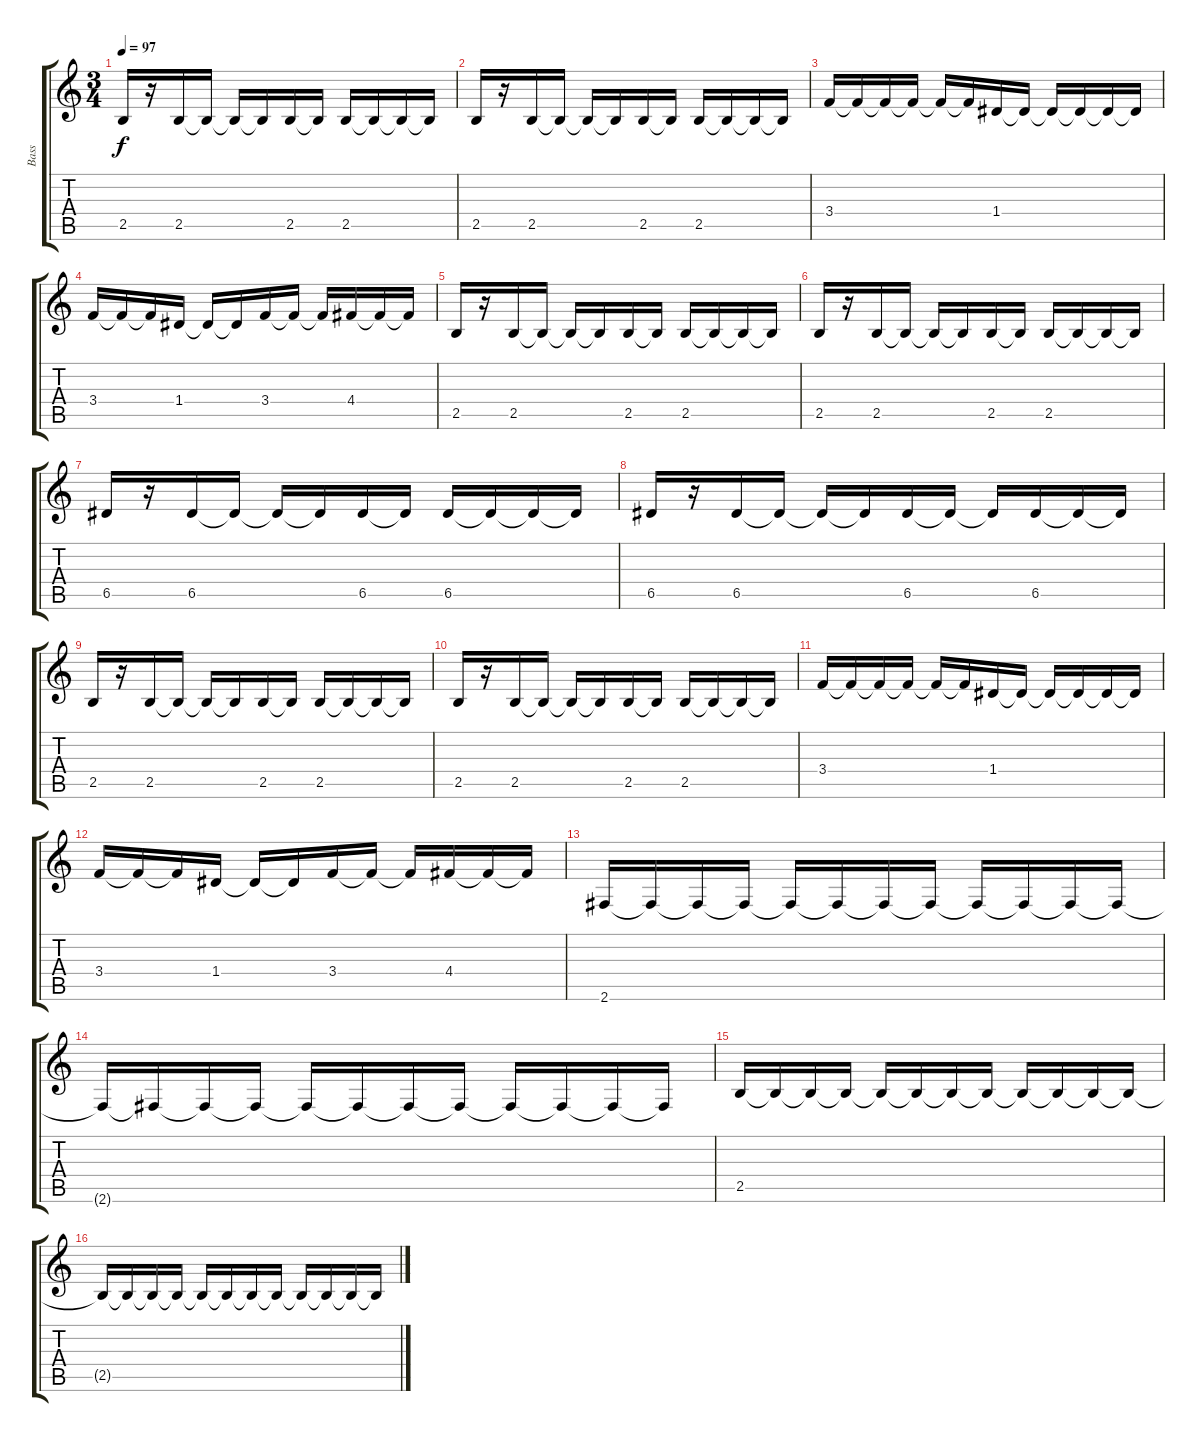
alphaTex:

\track ("Bass" "Bass") {instrument electricbassfinger}
\staff {score tabs}
\tuning (E4 B3 G3 D3 A2 E2) {hide}
\ts (3 4)
\tempo 97
\clef g2
\ks c
2.5.16{dy f} r.16 2.5.16 2.5{t}.16 2.5{t}.16 2.5{t}.16 2.5.16 2.5{t}.16 2.5.16 2.5{t}.16 2.5{t}.16 2.5{t}.16 |
2.5.16 r.16 2.5.16 2.5{t}.16 2.5{t}.16 2.5{t}.16 2.5.16 2.5{t}.16 2.5.16 2.5{t}.16 2.5{t}.16 2.5{t}.16 |
3.4.16 3.4{t}.16 3.4{t}.16 3.4{t}.16 3.4{t}.16 3.4{t}.16 1.4.16 1.4{t}.16 1.4{t}.16 1.4{t}.16 1.4{t}.16 1.4{t}.16 |
3.4.16 3.4{t}.16 3.4{t}.16 1.4.16 1.4{t}.16 1.4{t}.16 3.4.16 3.4{t}.16 3.4{t}.16 4.4.16 4.4{t}.16 4.4{t}.16 |
2.5.16 r.16 2.5.16 2.5{t}.16 2.5{t}.16 2.5{t}.16 2.5.16 2.5{t}.16 2.5.16 2.5{t}.16 2.5{t}.16 2.5{t}.16 |
2.5.16 r.16 2.5.16 2.5{t}.16 2.5{t}.16 2.5{t}.16 2.5.16 2.5{t}.16 2.5.16 2.5{t}.16 2.5{t}.16 2.5{t}.16 |
6.5.16 r.16 6.5.16 6.5{t}.16 6.5{t}.16 6.5{t}.16 6.5.16 6.5{t}.16 6.5.16 6.5{t}.16 6.5{t}.16 6.5{t}.16 |
6.5.16 r.16 6.5.16 6.5{t}.16 6.5{t}.16 6.5{t}.16 6.5.16 6.5{t}.16 6.5{t}.16 6.5.16 6.5{t}.16 6.5{t}.16 |
2.5.16 r.16 2.5.16 2.5{t}.16 2.5{t}.16 2.5{t}.16 2.5.16 2.5{t}.16 2.5.16 2.5{t}.16 2.5{t}.16 2.5{t}.16 |
2.5.16 r.16 2.5.16 2.5{t}.16 2.5{t}.16 2.5{t}.16 2.5.16 2.5{t}.16 2.5.16 2.5{t}.16 2.5{t}.16 2.5{t}.16 |
3.4.16 3.4{t}.16 3.4{t}.16 3.4{t}.16 3.4{t}.16 3.4{t}.16 1.4.16 1.4{t}.16 1.4{t}.16 1.4{t}.16 1.4{t}.16 1.4{t}.16 |
3.4.16 3.4{t}.16 3.4{t}.16 1.4.16 1.4{t}.16 1.4{t}.16 3.4.16 3.4{t}.16 3.4{t}.16 4.4.16 4.4{t}.16 4.4{t}.16 |
2.6.16 2.6{t}.16 2.6{t}.16 2.6{t}.16 2.6{t}.16 2.6{t}.16 2.6{t}.16 2.6{t}.16 2.6{t}.16 2.6{t}.16 2.6{t}.16 2.6{t}.16 |
2.6{t}.16 2.6{t}.16 2.6{t}.16 2.6{t}.16 2.6{t}.16 2.6{t}.16 2.6{t}.16 2.6{t}.16 2.6{t}.16 2.6{t}.16 2.6{t}.16 2.6{t}.16 |
2.5.16 2.5{t}.16 2.5{t}.16 2.5{t}.16 2.5{t}.16 2.5{t}.16 2.5{t}.16 2.5{t}.16 2.5{t}.16 2.5{t}.16 2.5{t}.16 2.5{t}.16 |
2.5{t}.16 2.5{t}.16 2.5{t}.16 2.5{t}.16 2.5{t}.16 2.5{t}.16 2.5{t}.16 2.5{t}.16 2.5{t}.16 2.5{t}.16 2.5{t}.16 2.5{t}.16
